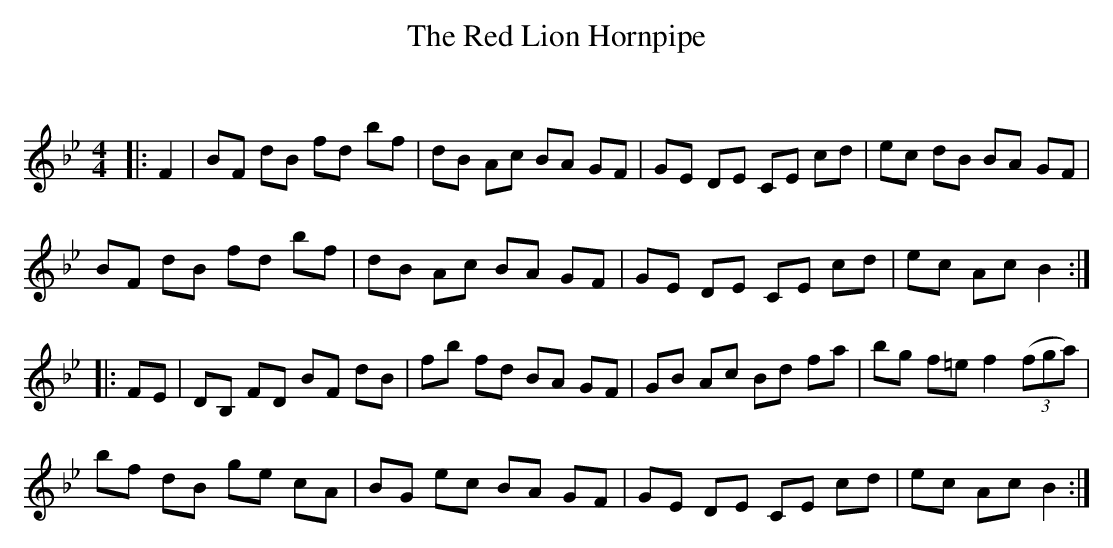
X:1
T: The Red Lion Hornpipe
C:
Q: 232
K:Bb
M:4/4
L:1/8
|:F2|BF dB fd bf|dB Ac BA GF|GE DE CE cd|ec dB BA GF|
BF dB fd bf|dB Ac BA GF|GE DE CE cd|ec Ac B2:|
|:FE|DB, FD BF dB|fb fd BA GF|GB Ac Bd fa|bg f=e f2 ((3fga) |
bf dB ge cA|BG ec BA GF|GE DE CE cd|ec Ac B2:|
